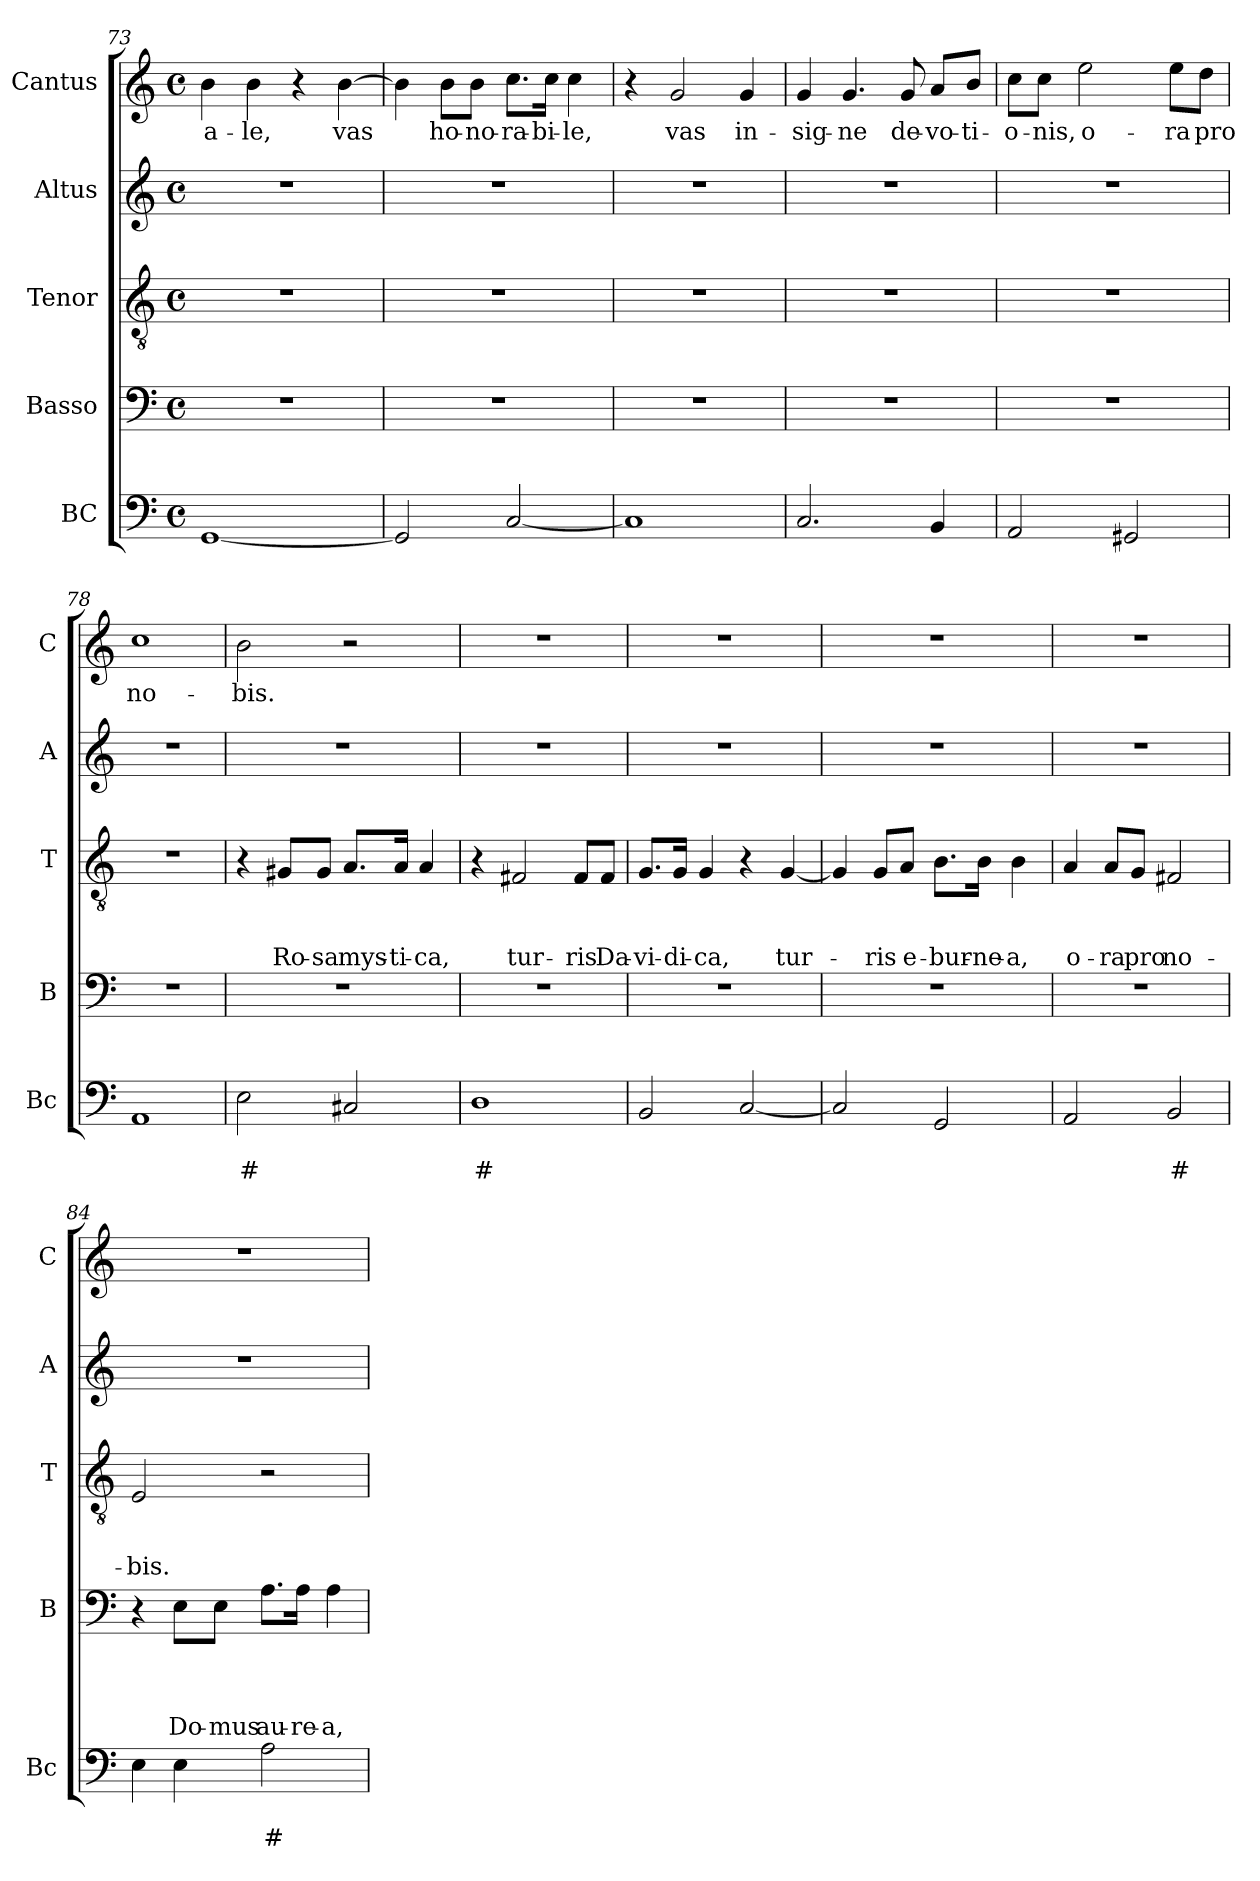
**kern	**text	**text	**kern	**text	**text	**text	**text	**kern	**text	**text	**text	**kern	**kern	**text
*part5	*part5	*part5	*part4	*part4	*part4	*part4	*part4	*part3	*part3	*part3	*part3	*part2	*part1	*part1
*staff5	*staff5	*staff5	*staff4	*staff4	*staff4	*staff4	*staff4	*staff3	*staff3	*staff3	*staff3	*staff2	*staff1	*staff1
*I"BC	*	*	*I"Basso	*	*	*	*	*I"Tenor	*	*	*	*I"Altus	*I"Cantus	*
*I'Bc	*	*	*I'B	*	*	*	*	*I'T	*	*	*	*I'A	*I'C	*
!!LO:LB:g=z
*clefF4	*	*	*clefF4	*	*	*	*	*clefGv2	*	*	*	*clefG2	*clefG2	*
*k[]	*	*	*k[]	*	*	*	*	*k[]	*	*	*	*k[]	*k[]	*
*C:	*	*	*C:	*	*	*	*	*C:	*	*	*	*C:	*C:	*
*M4/4	*	*	*M4/4	*	*	*	*	*M4/4	*	*	*	*M4/4	*M4/4	*
*met(c)	*	*	*met(c)	*	*	*	*	*met(c)	*	*	*	*met(c)	*met(c)	*
=73	=73	=73	=73	=73	=73	=73	=73	=73	=73	=73	=73	=73	=73	=73
!	!	!	!	!	!	!	!	!	!	!	!	!	!	!LO:LY:b
[1GG	.	.	1r	.	.	.	.	1r	.	.	.	1r	4b\	-a-
!	!	!	!	!	!	!	!	!	!	!	!	!	!	!LO:LY:b
.	.	.	.	.	.	.	.	.	.	.	.	.	4b\	-le,
.	.	.	.	.	.	.	.	.	.	.	.	.	4r	.
!	!	!	!	!	!	!	!	!	!	!	!	!	!	!LO:LY:b
.	.	.	.	.	.	.	.	.	.	.	.	.	[4b\	vas
=74	=74	=74	=74	=74	=74	=74	=74	=74	=74	=74	=74	=74	=74	=74
2GG/]	.	.	1r	.	.	.	.	1r	.	.	.	1r	4b\]	.
!	!	!	!	!	!	!	!	!	!	!	!	!	!	!LO:LY:b
.	.	.	.	.	.	.	.	.	.	.	.	.	8b\L	ho-
!	!	!	!	!	!	!	!	!	!	!	!	!	!	!LO:LY:b
.	.	.	.	.	.	.	.	.	.	.	.	.	8b\J	-no-
!	!	!	!	!	!	!	!	!	!	!	!	!	!	!LO:LY:b
[2C/	.	.	.	.	.	.	.	.	.	.	.	.	8.cc\L	-ra-
!	!	!	!	!	!	!	!	!	!	!	!	!	!	!LO:LY:b
.	.	.	.	.	.	.	.	.	.	.	.	.	16cc\Jk	-bi-
!	!	!	!	!	!	!	!	!	!	!	!	!	!	!LO:LY:b
.	.	.	.	.	.	.	.	.	.	.	.	.	4cc\	-le,
=75	=75	=75	=75	=75	=75	=75	=75	=75	=75	=75	=75	=75	=75	=75
1C]	.	.	1r	.	.	.	.	1r	.	.	.	1r	4r	.
!	!	!	!	!	!	!	!	!	!	!	!	!	!	!LO:LY:b
.	.	.	.	.	.	.	.	.	.	.	.	.	2g/	vas
!	!	!	!	!	!	!	!	!	!	!	!	!	!	!LO:LY:b
.	.	.	.	.	.	.	.	.	.	.	.	.	4g/	in-
=76	=76	=76	=76	=76	=76	=76	=76	=76	=76	=76	=76	=76	=76	=76
!	!	!	!	!	!	!	!	!	!	!	!	!	!	!LO:LY:b
2.C/	.	.	1r	.	.	.	.	1r	.	.	.	1r	4g/	-sig-
!	!	!	!	!	!	!	!	!	!	!	!	!	!	!LO:LY:b
.	.	.	.	.	.	.	.	.	.	.	.	.	4.g/	-ne
!	!	!	!	!	!	!	!	!	!	!	!	!	!	!LO:LY:b
.	.	.	.	.	.	.	.	.	.	.	.	.	8g/	de-
!	!	!	!	!	!	!	!	!	!	!	!	!	!	!LO:LY:b
4BB/	.	.	.	.	.	.	.	.	.	.	.	.	8a/L	-vo-
!	!	!	!	!	!	!	!	!	!	!	!	!	!	!LO:LY:b
.	.	.	.	.	.	.	.	.	.	.	.	.	8b/J	-ti-
=77	=77	=77	=77	=77	=77	=77	=77	=77	=77	=77	=77	=77	=77	=77
!	!	!	!	!	!	!	!	!	!	!	!	!	!	!LO:LY:b
2AA/	.	.	1r	.	.	.	.	1r	.	.	.	1r	8cc\L	-o-
!	!	!	!	!	!	!	!	!	!	!	!	!	!	!LO:LY:b
.	.	.	.	.	.	.	.	.	.	.	.	.	8cc\J	-nis,
!	!	!	!	!	!	!	!	!	!	!	!	!	!	!LO:LY:b
.	.	.	.	.	.	.	.	.	.	.	.	.	2ee\	o-
2GG#X/	.	.	.	.	.	.	.	.	.	.	.	.	.	.
!	!	!	!	!	!	!	!	!	!	!	!	!	!	!LO:LY:b
.	.	.	.	.	.	.	.	.	.	.	.	.	8ee\L	-ra
!	!	!	!	!	!	!	!	!	!	!	!	!	!	!LO:LY:b
.	.	.	.	.	.	.	.	.	.	.	.	.	8dd\J	pro
=78	=78	=78	=78	=78	=78	=78	=78	=78	=78	=78	=78	=78	=78	=78
!	!	!	!	!	!	!	!	!	!	!	!	!	!	!LO:LY:b
1AA	.	.	1r	.	.	.	.	1r	.	.	.	1r	1cc	no-
!!LO:LB:g=z
=79	=79	=79	=79	=79	=79	=79	=79	=79	=79	=79	=79	=79	=79	=79
!	!	!LO:LY:b	!	!	!	!	!	!	!	!	!	!	!	!LO:LY:b
2E\	.	#	1r	.	.	.	.	4r	.	.	.	1r	2b\	-bis.
!	!	!	!	!	!	!	!	!	!	!	!LO:LY:b	!	!	!
.	.	.	.	.	.	.	.	8G#X/L	.	.	Ro-	.	.	.
!	!	!	!	!	!	!	!	!	!	!	!LO:LY:b	!	!	!
.	.	.	.	.	.	.	.	8G#/J	.	.	-sa	.	.	.
!	!	!	!	!	!	!	!	!	!	!	!LO:LY:b	!	!	!
2C#X/	.	.	.	.	.	.	.	8.A/L	.	.	mys-	.	2r	.
!	!	!	!	!	!	!	!	!	!	!	!LO:LY:b	!	!	!
.	.	.	.	.	.	.	.	16A/Jk	.	.	-ti-	.	.	.
!	!	!	!	!	!	!	!	!	!	!	!LO:LY:b	!	!	!
.	.	.	.	.	.	.	.	4A/	.	.	-ca,	.	.	.
=80	=80	=80	=80	=80	=80	=80	=80	=80	=80	=80	=80	=80	=80	=80
!	!	!LO:LY:b	!	!	!	!	!	!	!	!	!	!	!	!
1D	.	#	1r	.	.	.	.	4r	.	.	.	1r	1r	.
!	!	!	!	!	!	!	!	!	!	!	!LO:LY:b	!	!	!
.	.	.	.	.	.	.	.	2F#X/	.	.	tur-	.	.	.
!	!	!	!	!	!	!	!	!	!	!	!LO:LY:b	!	!	!
.	.	.	.	.	.	.	.	8F#/L	.	.	-ris	.	.	.
!	!	!	!	!	!	!	!	!	!	!	!LO:LY:b	!	!	!
.	.	.	.	.	.	.	.	8F#/J	.	.	Da-	.	.	.
=81	=81	=81	=81	=81	=81	=81	=81	=81	=81	=81	=81	=81	=81	=81
!	!	!	!	!	!	!	!	!	!	!	!LO:LY:b	!	!	!
2BB/	.	.	1r	.	.	.	.	8.G/L	.	.	-vi-	1r	1r	.
!	!	!	!	!	!	!	!	!	!	!	!LO:LY:b	!	!	!
.	.	.	.	.	.	.	.	16G/Jk	.	.	-di-	.	.	.
!	!	!	!	!	!	!	!	!	!	!	!LO:LY:b	!	!	!
.	.	.	.	.	.	.	.	4G/	.	.	-ca,	.	.	.
[2C/	.	.	.	.	.	.	.	4r	.	.	.	.	.	.
!	!	!	!	!	!	!	!	!	!	!	!LO:LY:b	!	!	!
.	.	.	.	.	.	.	.	[4G/	.	.	tur-	.	.	.
=82	=82	=82	=82	=82	=82	=82	=82	=82	=82	=82	=82	=82	=82	=82
2C/]	.	.	1r	.	.	.	.	4G/]	.	.	.	1r	1r	.
!	!	!	!	!	!	!	!	!	!	!	!LO:LY:b	!	!	!
.	.	.	.	.	.	.	.	8G/L	.	.	-ris	.	.	.
!	!	!	!	!	!	!	!	!	!	!	!LO:LY:b	!	!	!
.	.	.	.	.	.	.	.	8A/J	.	.	e-	.	.	.
!	!	!	!	!	!	!	!	!	!	!	!LO:LY:b	!	!	!
2GG/	.	.	.	.	.	.	.	8.B\L	.	.	-bur-	.	.	.
!	!	!	!	!	!	!	!	!	!	!	!LO:LY:b	!	!	!
.	.	.	.	.	.	.	.	16B\Jk	.	.	-ne-	.	.	.
!	!	!	!	!	!	!	!	!	!	!	!LO:LY:b	!	!	!
.	.	.	.	.	.	.	.	4B\	.	.	-a,	.	.	.
=83	=83	=83	=83	=83	=83	=83	=83	=83	=83	=83	=83	=83	=83	=83
!	!	!	!	!	!	!	!	!	!	!	!LO:LY:b	!	!	!
2AA/	.	.	1r	.	.	.	.	4A/	.	.	o-	1r	1r	.
!	!	!	!	!	!	!	!	!	!	!	!LO:LY:b	!	!	!
.	.	.	.	.	.	.	.	8A/L	.	.	-ra	.	.	.
!	!	!	!	!	!	!	!	!	!	!	!LO:LY:b	!	!	!
.	.	.	.	.	.	.	.	8G/J	.	.	pro	.	.	.
!	!	!LO:LY:b	!	!	!	!	!	!	!	!	!LO:LY:b	!	!	!
2BB/	.	#	.	.	.	.	.	2F#X/	.	.	no-	.	.	.
=84	=84	=84	=84	=84	=84	=84	=84	=84	=84	=84	=84	=84	=84	=84
!	!	!	!	!	!	!	!	!	!	!	!LO:LY:b	!	!	!
4E\	.	.	4r	.	.	.	.	2E/	.	.	-bis.	1r	1r	.
!	!	!	!	!	!	!	!LO:LY:b	!	!	!	!	!	!	!
4E\	.	.	8E\L	.	.	.	Do-	.	.	.	.	.	.	.
!	!	!	!	!	!	!	!LO:LY:b	!	!	!	!	!	!	!
.	.	.	8E\J	.	.	.	-mus	.	.	.	.	.	.	.
!	!	!LO:LY:b	!	!	!	!	!LO:LY:b	!	!	!	!	!	!	!
2A\	.	#	8.A\L	.	.	.	au-	2r	.	.	.	.	.	.
!	!	!	!	!	!	!	!LO:LY:b	!	!	!	!	!	!	!
.	.	.	16A\Jk	.	.	.	-re-	.	.	.	.	.	.	.
!	!	!	!	!	!	!	!LO:LY:b	!	!	!	!	!	!	!
.	.	.	4A\	.	.	.	-a,	.	.	.	.	.	.	.
=	=	=	=	=	=	=	=	=	=	=	=	=	=	=
*-	*-	*-	*-	*-	*-	*-	*-	*-	*-	*-	*-	*-	*-	*-
